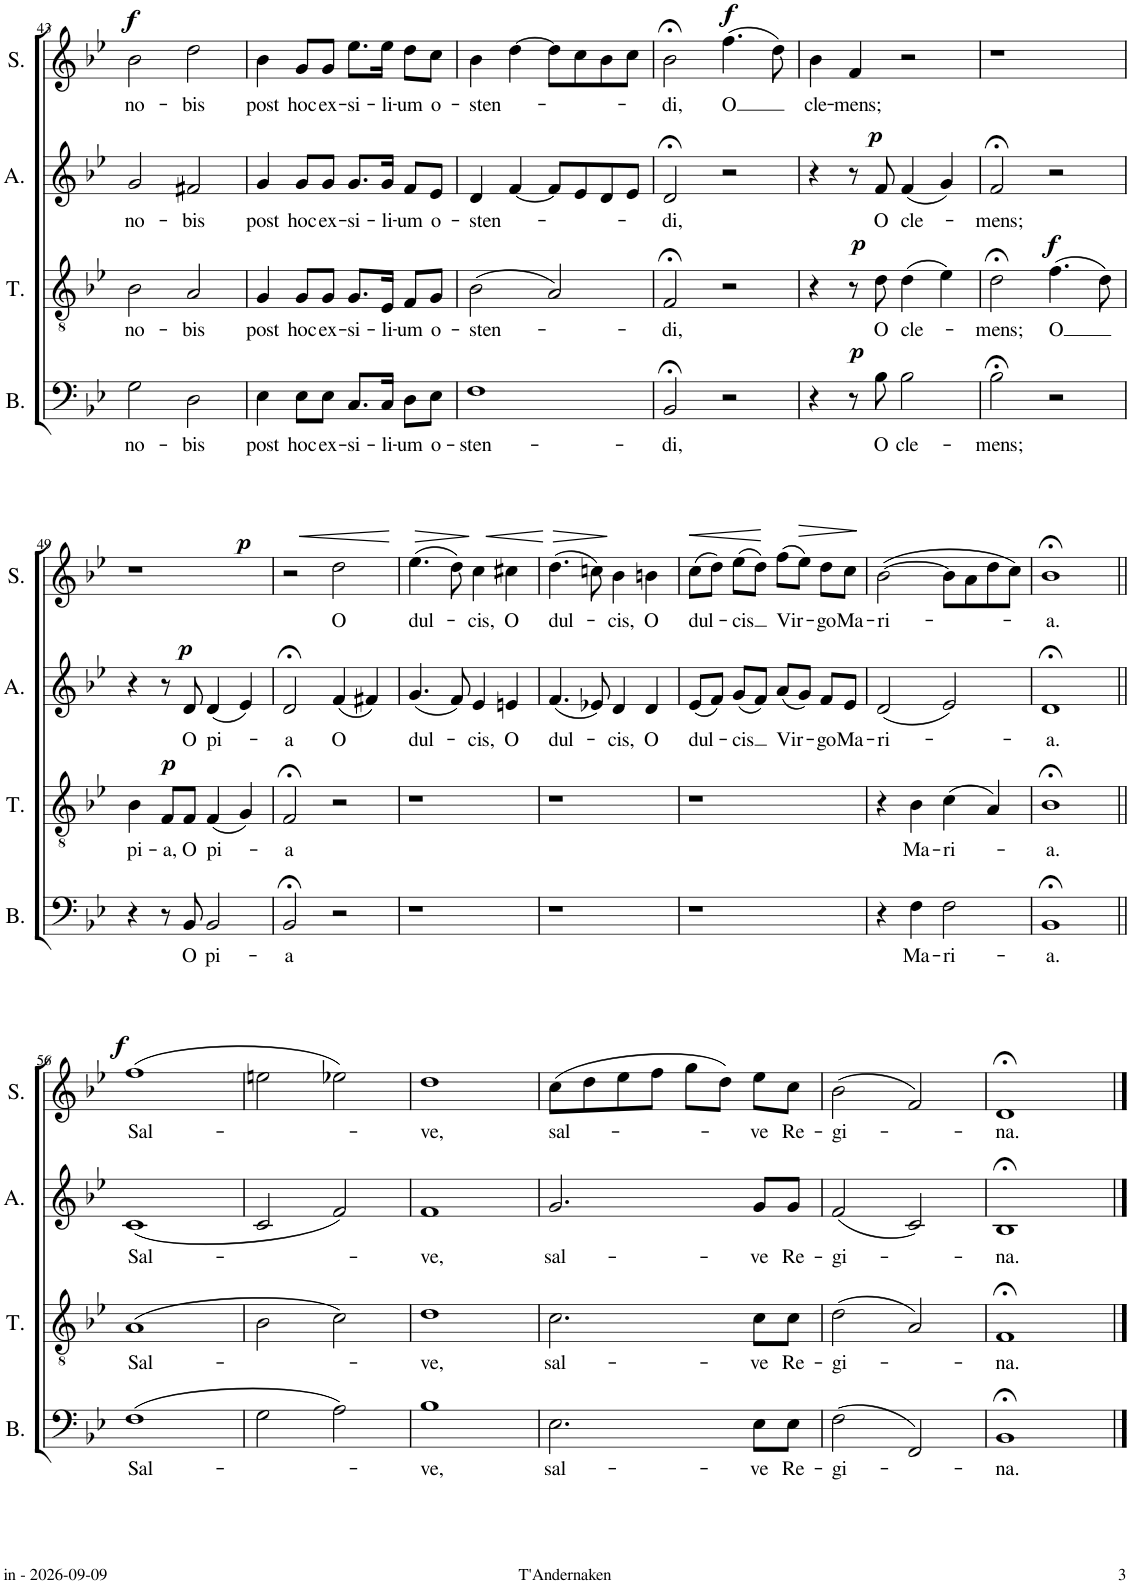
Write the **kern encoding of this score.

**kern	**text	**dynam	**kern	**text	**dynam	**kern	**text	**dynam	**kern	**text	**dynam
*part4	*part4	*part4	*part3	*part3	*part3	*part2	*part2	*part2	*part1	*part1	*part1
*staff4	*staff4	*staff4	*staff3	*staff3	*staff3	*staff2	*staff2	*staff2	*staff1	*staff1	*staff1
*I"Basse	*	*	*I"Ténor	*	*	*I"Alto	*	*	*I"Soprano	*	*
*I'B.	*	*	*I'T.	*	*	*I'A.	*	*	*I'S.	*	*
!!LO:PB:g=z
*clefF4	*	*	*clefGv2	*	*	*clefG2	*	*	*clefG2	*	*
*k[b-e-]	*	*	*k[b-e-]	*	*	*k[b-e-]	*	*	*k[b-e-]	*	*
*B-:	*	*	*B-:	*	*	*B-:	*	*	*B-:	*	*
*M2/2	*	*	*M2/2	*	*	*M2/2	*	*	*M2/2	*	*
=43	=43	=43	=43	=43	=43	=43	=43	=43	=43	=43	=43
!	!LO:LY:b	!	!	!LO:LY:b	!	!	!LO:LY:b	!	!	!LO:LY:b	!LO:DY:a
2G\	no-	.	2B-\	no-	.	2g/	no-	.	2b-\	no-	f
!	!LO:LY:b	!	!	!LO:LY:b	!	!	!LO:LY:b	!	!	!LO:LY:b	!
2D\	-bis	.	2A/	-bis	.	2f#X/	-bis	.	2dd\	-bis	.
=44	=44	=44	=44	=44	=44	=44	=44	=44	=44	=44	=44
!	!LO:LY:b	!	!	!LO:LY:b	!	!	!LO:LY:b	!	!	!LO:LY:b	!
4E-\	post	.	4G/	post	.	4g/	post	.	4b-\	post	.
!	!LO:LY:b	!	!	!LO:LY:b	!	!	!LO:LY:b	!	!	!LO:LY:b	!
8E-\L	hoc	.	8G/L	hoc	.	8g/L	hoc	.	8g/L	hoc	.
!	!LO:LY:b	!	!	!LO:LY:b	!	!	!LO:LY:b	!	!	!LO:LY:b	!
8E-\J	ex-	.	8G/J	ex-	.	8g/J	ex-	.	8g/J	ex-	.
!	!LO:LY:b	!	!	!LO:LY:b	!	!	!LO:LY:b	!	!	!LO:LY:b	!
8.C/L	-si-	.	8.G/L	-si-	.	8.g/L	-si-	.	8.ee-\L	-si-	.
!	!LO:LY:b	!	!	!LO:LY:b	!	!	!LO:LY:b	!	!	!LO:LY:b	!
16C/Jk	-li-	.	16E-/Jk	-li-	.	16g/Jk	-li-	.	16ee-\Jk	-li-	.
!	!LO:LY:b	!	!	!LO:LY:b	!	!	!LO:LY:b	!	!	!LO:LY:b	!
8D\L	-um	.	8F/L	-um	.	8f/L	-um	.	8dd\L	-um	.
!	!LO:LY:b	!	!	!LO:LY:b	!	!	!LO:LY:b	!	!	!LO:LY:b	!
8E-\J	o-	.	8G/J	o-	.	8e-/J	o-	.	8cc\J	o-	.
=45	=45	=45	=45	=45	=45	=45	=45	=45	=45	=45	=45
!	!LO:LY:b	!	!	!LO:LY:b	!	!	!LO:LY:b	!	!	!LO:LY:b	!
1F	-sten-	.	(2B-\	-sten-	.	4d/	-sten-	.	4b-\	-sten-	.
.	.	.	.	.	.	[4f/	.	.	[4dd\	.	.
.	.	.	2A/)	.	.	8f/L]	.	.	8dd\L]	.	.
.	.	.	.	.	.	8e-/	.	.	8cc\	.	.
.	.	.	.	.	.	8d/	.	.	8b-\	.	.
.	.	.	.	.	.	8e-/J	.	.	8cc\J	.	.
=46	=46	=46	=46	=46	=46	=46	=46	=46	=46	=46	=46
!	!LO:LY:b	!	!	!LO:LY:b	!	!	!LO:LY:b	!	!	!LO:LY:b	!
2BB-;</	-di,	.	2F;</	-di,	.	2d;</	-di,	.	2b-;<\	-di,	.
!	!	!	!	!	!	!	!	!	!	!LO:LY:b	!LO:DY:a
2r	.	.	2r	.	.	2r	.	.	(4.ff\	O	f
.	.	.	.	.	.	.	.	.	8dd\)	.	.
=47	=47	=47	=47	=47	=47	=47	=47	=47	=47	=47	=47
!	!	!	!	!	!	!	!	!	!	!LO:LY:b	!
4r	.	.	4r	.	.	4r	.	.	4b-\	cle-	.
!	!	!LO:DY:a	!	!	!LO:DY:a	!	!	!	!	!LO:LY:b	!
8r	.	p	8r	.	p	8r	.	.	4f/	-mens;	.
!	!LO:LY:b	!	!	!LO:LY:b	!	!	!LO:LY:b	!LO:DY:a	!	!	!
8B-\	O	.	8d\	O	.	8f/	O	p	.	.	.
!	!LO:LY:b	!	!	!LO:LY:b	!	!	!LO:LY:b	!	!	!	!
2B-\	cle-	.	(4d\	cle-	.	(4f/	cle-	.	2r	.	.
.	.	.	4e-\)	.	.	4g/)	.	.	.	.	.
=48	=48	=48	=48	=48	=48	=48	=48	=48	=48	=48	=48
!	!LO:LY:b	!	!	!LO:LY:b	!	!	!LO:LY:b	!	!	!	!
2B-;<\	-mens;	.	2d;<\	-mens;	.	2f;</	-mens;	.	1r	.	.
!	!	!	!	!LO:LY:b	!LO:DY:a	!	!	!	!	!	!
2r	.	.	(4.f\	O	f	2r	.	.	.	.	.
.	.	.	8d\)	.	.	.	.	.	.	.	.
!!LO:LB:g=z
=49	=49	=49	=49	=49	=49	=49	=49	=49	=49	=49	=49
!	!	!	!	!LO:LY:b	!	!	!	!	!	!	!LO:DY:a
4r	.	.	4B-\	pi-	.	4r	.	.	1r	.	p
!	!	!	!	!LO:LY:b	!	!	!	!	!	!	!
8r	.	.	8F/L	-a,	.	8r	.	.	.	.	.
!	!LO:LY:b	!	!	!LO:LY:b	!LO:DY:a	!	!LO:LY:b	!LO:DY:a	!	!	!
8BB-/	O	.	8F/J	O	p	8d/	O	p	.	.	.
!	!LO:LY:b	!	!	!LO:LY:b	!	!	!LO:LY:b	!	!	!	!
2BB-/	pi-	.	(4F/	pi-	.	(4d/	pi-	.	.	.	.
.	.	.	4G/)	.	.	4e-/)	.	.	.	.	.
=50	=50	=50	=50	=50	=50	=50	=50	=50	=50	=50	=50
!	!LO:LY:b	!	!	!LO:LY:b	!	!	!LO:LY:b	!	!	!	!
2BB-;</	-a	.	2F;</	-a	.	2d;</	-a	.	2r	.	.
!	!	!	!	!	!	!	!LO:LY:b	!	!	!LO:LY:b	!LO:HP:b
2r	.	.	2r	.	.	(4f/	O	.	2dd\	O	<
.	.	.	.	.	.	4f#X/)	.	.	.	.	.
.	.	.	.	.	.	.	.	.	.	.	[
=51	=51	=51	=51	=51	=51	=51	=51	=51	=51	=51	=51
!	!	!	!	!	!	!	!LO:LY:b	!	!	!LO:LY:b	!LO:HP:b
1r	.	.	1r	.	.	(4.g/	dul-	.	(4.ee-\	dul-	>
.	.	.	.	.	.	8f/)	.	.	8dd\)	.	.
!	!	!	!	!	!	!	!LO:LY:b	!	!	!LO:LY:b	!LO:HP:n=1:b
.	.	.	.	.	.	4e-/	-cis,	.	4cc\	-cis,	] <
!	!	!	!	!	!	!	!LO:LY:b	!	!	!LO:LY:b	!
.	.	.	.	.	.	4en/	O	.	4cc#X\	O	.
=52	=52	=52	=52	=52	=52	=52	=52	=52	=52	=52	=52
!	!	!	!	!	!	!	!LO:LY:b	!	!	!LO:LY:b	!LO:HP:b
1r	.	.	1r	.	.	(4.f/	dul-	.	(4.dd\	dul-	>
.	.	.	.	.	.	8e-X/)	.	.	8ccn\)	.	[
!	!	!	!	!	!	!	!LO:LY:b	!	!	!LO:LY:b	!
.	.	.	.	.	.	4d/	-cis,	.	4b-\	-cis,	]
!	!	!	!	!	!	!	!LO:LY:b	!	!	!LO:LY:b	!
.	.	.	.	.	.	4d/	O	.	4bn\	O	.
=53	=53	=53	=53	=53	=53	=53	=53	=53	=53	=53	=53
!	!	!	!	!	!	!	!LO:LY:b	!	!	!LO:LY:b	!LO:HP:b
1r	.	.	1r	.	.	(8e-/L	dul-	.	(8cc\L	dul-	<
.	.	.	.	.	.	8f/J)	.	.	8dd\J)	.	.
!	!	!	!	!	!	!	!LO:LY:b	!	!	!LO:LY:b	!
.	.	.	.	.	.	(8g/L	-cis	.	(8ee-\L	-cis	.
.	.	.	.	.	.	8f/J)	.	.	8dd\J)	.	.
!	!	!	!	!	!	!	!LO:LY:b	!	!	!LO:LY:b	!
.	.	.	.	.	.	(8a/L	Vir-	.	(8ff\L	Vir-	[
!	!	!	!	!	!	!	!	!	!	!	!LO:HP:b
.	.	.	.	.	.	8g/J)	.	.	8ee-\J)	.	>
!	!	!	!	!	!	!	!LO:LY:b	!	!	!LO:LY:b	!
.	.	.	.	.	.	8f/L	-go	.	8dd\L	-go	.
!	!	!	!	!	!	!	!LO:LY:b	!	!	!LO:LY:b	!
.	.	.	.	.	.	8e-/J	Ma-	.	8cc\J	Ma-	.
.	.	.	.	.	.	.	.	.	.	.	]
=54	=54	=54	=54	=54	=54	=54	=54	=54	=54	=54	=54
!	!	!	!	!	!	!	!LO:LY:b	!	!	!LO:LY:b	!
4r	.	.	4r	.	.	(2d/	-ri-	.	([2b-\	-ri-	.
!	!LO:LY:b	!	!	!LO:LY:b	!	!	!	!	!	!	!
4F\	Ma-	.	4B-\	Ma-	.	.	.	.	.	.	.
!	!LO:LY:b	!	!	!LO:LY:b	!	!	!	!	!	!	!
2F\	-ri-	.	(4c\	-ri-	.	2e-/)	.	.	8b-\L]	.	.
.	.	.	.	.	.	.	.	.	8a\	.	.
.	.	.	4A/)	.	.	.	.	.	8dd\	.	.
.	.	.	.	.	.	.	.	.	8cc\J)	.	.
=55	=55	=55	=55	=55	=55	=55	=55	=55	=55	=55	=55
!	!LO:LY:b	!	!	!LO:LY:b	!	!	!LO:LY:b	!	!	!LO:LY:b	!
1BB-;<	-a.	.	1B-;<	-a.	.	1d;<	-a.	.	1b-;<	-a.	.
!!LO:LB:g=z
=56||	=56||	=56||	=56||	=56||	=56||	=56||	=56||	=56||	=56||	=56||	=56||
!	!LO:LY:b	!	!	!LO:LY:b	!	!	!LO:LY:b	!	!	!LO:LY:b	!LO:DY:a
(1F	Sal-	.	(1A	Sal-	.	(1c	Sal-	.	(1ff	Sal-	f
=57	=57	=57	=57	=57	=57	=57	=57	=57	=57	=57	=57
2G\	.	.	2B-\	.	.	2c/	.	.	2een\	.	.
2A\)	.	.	2c\)	.	.	2f/)	.	.	2ee-X\)	.	.
=58	=58	=58	=58	=58	=58	=58	=58	=58	=58	=58	=58
!	!LO:LY:b	!	!	!LO:LY:b	!	!	!LO:LY:b	!	!	!LO:LY:b	!
1B-	-ve,	.	1d	-ve,	.	1f	-ve,	.	1dd	-ve,	.
=59	=59	=59	=59	=59	=59	=59	=59	=59	=59	=59	=59
!	!LO:LY:b	!	!	!LO:LY:b	!	!	!LO:LY:b	!	!	!LO:LY:b	!
2.E-\	sal-	.	2.c\	sal-	.	2.g/	sal-	.	(8cc\L	sal-	.
.	.	.	.	.	.	.	.	.	8dd\	.	.
.	.	.	.	.	.	.	.	.	8ee-\	.	.
.	.	.	.	.	.	.	.	.	8ff\J	.	.
.	.	.	.	.	.	.	.	.	8gg\L	.	.
.	.	.	.	.	.	.	.	.	8dd\J)	.	.
!	!LO:LY:b	!	!	!LO:LY:b	!	!	!LO:LY:b	!	!	!LO:LY:b	!
8E-\L	-ve	.	8c\L	-ve	.	8g/L	-ve	.	8ee-\L	-ve	.
!	!LO:LY:b	!	!	!LO:LY:b	!	!	!LO:LY:b	!	!	!LO:LY:b	!
8E-\J	Re-	.	8c\J	Re-	.	8g/J	Re-	.	8cc\J	Re-	.
=60	=60	=60	=60	=60	=60	=60	=60	=60	=60	=60	=60
!	!LO:LY:b	!	!	!LO:LY:b	!	!	!LO:LY:b	!	!	!LO:LY:b	!
(2F\	-gi-	.	(2d\	-gi-	.	(2f/	-gi-	.	(2b-\	-gi-	.
2FF/)	.	.	2A/)	.	.	2c/)	.	.	2f/)	.	.
=61	=61	=61	=61	=61	=61	=61	=61	=61	=61	=61	=61
!	!LO:LY:b	!	!	!LO:LY:b	!	!	!LO:LY:b	!	!	!LO:LY:b	!
1BB-;<	-na.	.	1F;<	-na.	.	1B-;<	-na.	.	1d;<	-na.	.
==	==	==	==	==	==	==	==	==	==	==	==
*-	*-	*-	*-	*-	*-	*-	*-	*-	*-	*-	*-
